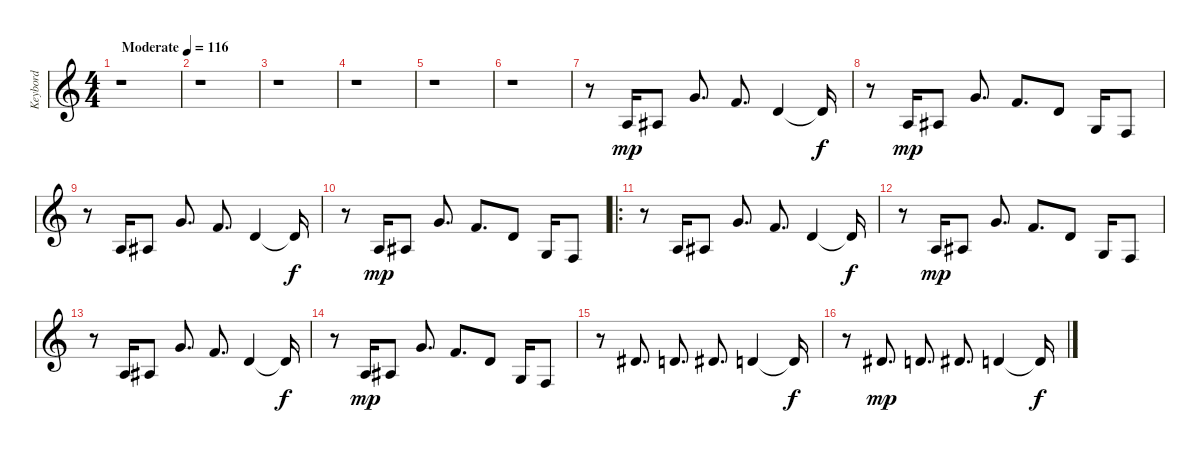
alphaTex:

\track ("Keybord" "Keybord") {instrument electricgrandpiano}
\staff {score}
\tuning (E4 B3 G3 D3 A2 E2) {hide}
\ts (4 4)
\tempo (116 "Moderate")
\clef g2
\ks c
r.1{dy mp instrument electricgrandpiano} |
r.1 |
r.1 |
r.1 |
r.1 |
r.1 |
r.8 2.3.16 3.3.8 3.1.8{d} 1.1.8{d} 3.2.4 3.2{t}.16{dy f} |
r.8 2.3.16{dy mp} 3.3.8 3.1.8{d} 1.1.8{d} 3.2.8 0.3.16 3.4.8 |
r.8 2.3.16 3.3.8 3.1.8{d} 1.1.8{d} 3.2.4 3.2{t}.16{dy f} |
r.8 2.3.16{dy mp} 3.3.8 3.1.8{d} 1.1.8{d} 3.2.8 0.3.16 3.4.8 |
\ro
r.8 2.3.16 3.3.8 3.1.8{d} 1.1.8{d} 3.2.4 3.2{t}.16{dy f} |
r.8 2.3.16{dy mp} 3.3.8 3.1.8{d} 1.1.8{d} 3.2.8 0.3.16 3.4.8 |
r.8 2.3.16 3.3.8 3.1.8{d} 1.1.8{d} 3.2.4 3.2{t}.16{dy f} |
r.8 2.3.16{dy mp} 3.3.8 3.1.8{d} 1.1.8{d} 3.2.8 0.3.16 3.4.8 |
r.8 4.2.8{d} 3.2.8{d} 4.2.8{d} 3.2.4 3.2{t}.16{dy f} |
r.8 4.2.8{d dy mp} 3.2.8{d} 4.2.8{d} 3.2.4 3.2{t}.16{dy f}
